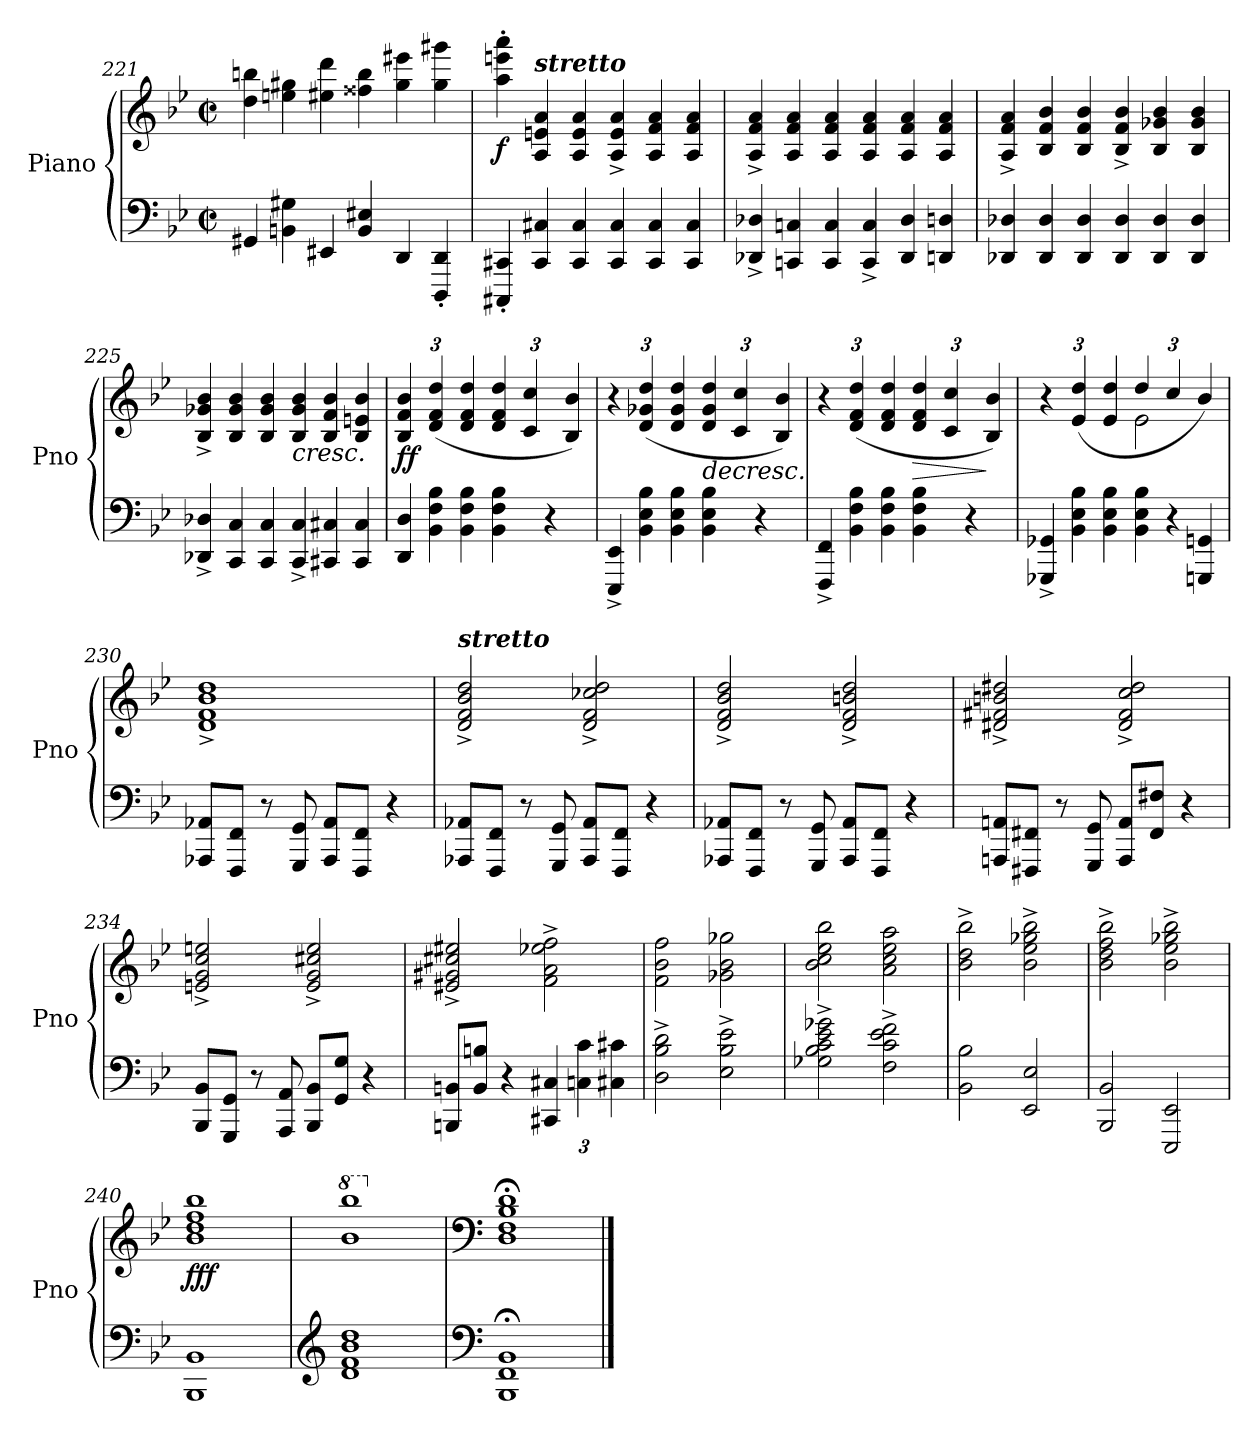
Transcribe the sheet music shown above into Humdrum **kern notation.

**kern	**kern	**dynam
*part1	*part1	*part1
*staff2	*staff1	*staff1/2
*I"Piano	*	*
*I'Pno	*	*
*clefF4	*clefG2	*
*k[b-e-]	*k[b-e-]	*
*M4/4	*M4/4	*
*met(c|)	*met(c|)	*
*Xtuplet	*Xtuplet	*
=221	=221	=221
6GG#X/	6dd\ 6bbn\	.
6BBn\ 6G#X\	6een\ 6gg#X\	.
6EE#X/	6ee#X\ 6ddd\	.
6BB/ 6E#X/	6ff##X\ 6bb\	.
6DD/	6gg#\ 6eee#X\	.
6DDD/' 6DD/'	6gg#\ 6ggg#X\	.
=222	=222	=222
!	!	!LO:DY:b
6CCC#X/' 6CC#X/'	6aa\' 6eeen\' 6aaa\'	f
!	!LO:TX:a:Bi:t=stretto	!
!	!	!LO:DY:a=2
6CC#/ 6C#X/	6A/ 6en/ 6a/	other-dynamics
6CC#/ 6C#/	6A/ 6e/ 6a/	.
6CC#/ 6C#/	6A/^ 6e/^ 6a/^	.
6CC#/ 6C#/	6A/ 6f/ 6a/	.
6CC#/ 6C#/	6A/ 6f/ 6a/	.
!!LO:LB:g=z
=223	=223	=223
6DD-X/^ 6D-X/^	6A/^ 6f/^ 6a/^	.
6CCn/ 6Cn/	6A/ 6f/ 6a/	.
6CC/ 6C/	6A/ 6f/ 6a/	.
6CC/^ 6C/^	6A/ 6f/ 6a/	.
6DD-/ 6D-/	6A/ 6f/ 6a/	.
6DDn/ 6Dn/	6A/ 6f/ 6a/	.
=224	=224	=224
6DD-X/ 6D-X/	6A/^ 6f/^ 6a/^	.
6DD-/ 6D-/	6B-/ 6f/ 6b-/	.
6DD-/ 6D-/	6B-/ 6f/ 6b-/	.
6DD-/ 6D-/	6B-/^ 6f/^ 6b-/^	.
6DD-/ 6D-/	6B-/ 6g-X/ 6b-/	.
6DD-/ 6D-/	6B-/ 6g-/ 6b-/	.
=225	=225	=225
6DD-X/^ 6D-X/^	6B-/^ 6g-X/^ 6b-/^	.
6CC/ 6C/	6B-/ 6g-/ 6b-/	.
6CC/ 6C/	6B-/ 6g-/ 6b-/	.
!	!	!LO:HP:b
6CC/^ 6C/^	6B-/ 6g-/ 6b-/	<
6CC#X/ 6C#X/	6B-/ 6f/ 6b-/	.
6CC#/ 6C#/	6B-/ 6en/ 6b-/	.
=226	=226	=226
*	*tuplet	*
*	*Xbrackettup	*
!	!	!LO:DY:b
6DD/ 6D/	6B-/ 6f/ 6b-/	ff
6BB-\ 6F\ 6B-\	(6d/ 6f/ 6dd/	.
6BB-\ 6F\ 6B-\	6d/ 6f/ 6dd/	.
4BB-\ 4F\ 4B-\	6d/ 6f/ 6dd/	.
.	6c/ 6cc/	.
4r	.	.
.	6B-/ 6b-/)	.
=227	=227	=227
6EEE-/^ 6EE-/^	6r	.
6BB-\ 6E-\ 6B-\	(6d/ 6g-X/ 6dd/	.
6BB-\ 6E-\ 6B-\	6d/ 6g-/ 6dd/	.
!	!	!LO:HP:b
4BB-\ 4E-\ 4B-\	6d/ 6g-/ 6dd/	>
.	6c/ 6cc/	.
4r	.	.
.	6B-/ 6b-/)	[
=228	=228	=228
6FFF/^ 6FF/^	6r	.
6BB-\ 6F\ 6B-\	(6d/ 6f/ 6dd/	.
6BB-\ 6F\ 6B-\	6d/ 6f/ 6dd/	.
!	!	!LO:HP:b
4BB-\ 4F\ 4B-\	6d/ 6f/ 6dd/	>
.	6c/ 6cc/	.
4r	.	.
.	6B-/ 6b-/)	]
!!LO:LB:g=z
=229	=229	=229
*	*^	*
6GGG-X/^ 6GG-X/^	6r	2ryy	.
6BB-\ 6E-\ 6B-\	(6e-/ 6dd/	.	.
6BB-\ 6E-\ 6B-\	6e-/ 6dd/	.	.
6BB-\ 6E-\ 6B-\	6dd/	2e-\	.
6r	6cc/	.	.
6GGGn/ 6GGn/	6b-/)	.	.
*	*v	*v	*
.	.	]
=230	=230	=230
8AAA-X/ 8AA-X/L	1d^ 1f^ 1b-^ 1dd^	.
8FFF/ 8FF/J	.	.
8r	.	.
8GGG/ 8GG/	.	.
8AAA-/ 8AA-/L	.	.
8FFF/ 8FF/J	.	.
4r	.	.
=231	=231	=231
!	!LO:TX:a:Bi:t=stretto	!
8AAA-X/ 8AA-X/L	2d/^ 2f/^ 2b-/^ 2dd/^	.
8FFF/ 8FF/J	.	.
8r	.	.
8GGG/ 8GG/	.	.
8AAA-/ 8AA-/L	2d/^ 2f/^ 2cc-X/^ 2dd/^	.
8FFF/ 8FF/J	.	.
4r	.	.
=232	=232	=232
8AAA-X/ 8AA-X/L	2d/^ 2f/^ 2b-/^ 2dd/^	.
8FFF/ 8FF/J	.	.
8r	.	.
8GGG/ 8GG/	.	.
8AAA-/ 8AA-/L	2d/^ 2f/^ 2bn/^ 2dd/^	.
8FFF/ 8FF/J	.	.
4r	.	.
=233	=233	=233
8AAAn/ 8AAn/L	2d#X/^ 2f#X/^ 2bn/^ 2dd#X/^	.
8FFF#X/ 8FF#X/J	.	.
8r	.	.
8GGG/ 8GG/	.	.
8AAA/ 8AA/L	2d#/^ 2f#/^ 2cc/^ 2dd#/^	.
8FF#/ 8F#X/J	.	.
4r	.	.
!!LO:LB:g=z
=234	=234	=234
8BBB-/ 8BB-/L	2en/^ 2g/^ 2cc/^ 2een/^	.
8GGG/ 8GG/J	.	.
8r	.	.
8AAA/ 8AA/	.	.
8BBB-/ 8BB-/L	2e/^ 2g/^ 2cc#X/^ 2ee/^	.
8GG/ 8G/J	.	.
4r	.	.
=235	=235	=235
8BBBn/ 8BBn/L	2e#X/^ 2g#X/^ 2cc#X/^ 2ee#X/^	.
8BB/ 8Bn/J	.	.
4r	.	.
*tuplet	*	*
*Xbrackettup	*	*
6CC#X/ 6C#X/	2f\^ 2a\^ 2ee-X\^ 2ff\^	.
6Cn\ 6c\	.	.
6C#X\ 6c#X\	.	.
=236	=236	=236
2D\^ 2B-\^ 2d\^	2f\ 2b-\ 2ff\	.
2E-\^ 2B-\^ 2e-\^	2g-X\ 2b-\ 2gg-X\	.
=237	=237	=237
2G-X\^ 2B-\^ 2c\^ 2e-\^ 2g-X\^	2b-\ 2cc\ 2ee-\ 2bb-\	.
2F\^ 2c\^ 2e-\^ 2f\^	2a\ 2cc\ 2ee-\ 2aa\	.
=238	=238	=238
2BB-\ 2B-\	2b-\^ 2dd\^ 2bb-\^	.
2EE-/ 2E-/	2b-\^ 2ee-\^ 2gg-X\^ 2bb-\^	.
=239	=239	=239
2BBB-/ 2BB-/	2b-\^ 2dd\^ 2ff\^ 2bb-\^	.
2EEE-/ 2EE-/	2b-\^ 2ee-\^ 2gg-X\^ 2bb-\^	.
=240	=240	=240
!	!	!LO:DY:b
1BBB- 1BB-	1b- 1dd 1ff 1bb-	fff
=241	=241	=241
*clefG2	*	*
*	*8va	*
1d 1f 1b- 1dd	1bb- 1bbb-	.
=242	=242	=242
*clefF4	*clefF4	*
*	*X8va	*
1BBB-;< 1FF;< 1BB-;<	1D;< 1F;< 1B-;< 1d;<	.
==	==	==
*-	*-	*-
